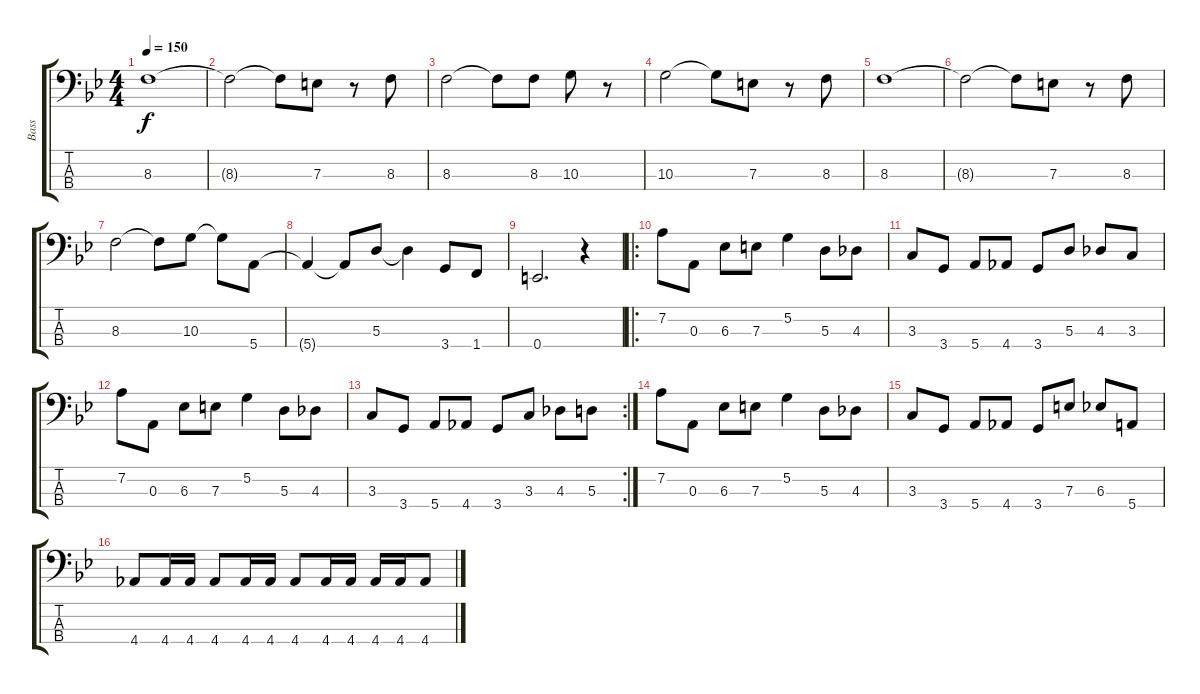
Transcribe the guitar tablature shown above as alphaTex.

\track ("Bass" "Bass") {instrument electricbassfinger}
\staff {score tabs}
\tuning (G2 D2 A1 E1) {hide}
\ts (4 4)
\tempo 150
\clef f4
\ks bb
8.3.1{dy f} |
8.3{t}.2 8.3{t}.8 7.3.8 r.8 8.3.8 |
8.3.2 8.3{t}.8 8.3.8 10.3.8 r.8 |
10.3.2 10.3{t}.8 7.3.8 r.8 8.3.8 |
8.3.1 |
8.3{t}.2 8.3{t}.8 7.3.8 r.8 8.3.8 |
8.3.2 8.3{t}.8 10.3.8 10.3{t}.8 5.4.8 |
5.4{t}.4 5.4{t}.8 5.3.8 5.3{t}.4 3.4.8 1.4.8 |
0.4.2{d} r.4 |
\ro
7.2.8 0.3.8 6.3.8 7.3.8 5.2.4 5.3.8 4.3.8 |
3.3.8 3.4.8 5.4.8 4.4.8 3.4.8 5.3.8 4.3.8 3.3.8 |
7.2.8 0.3.8 6.3.8 7.3.8 5.2.4 5.3.8 4.3.8 |
\rc 2
3.3.8 3.4.8 5.4.8 4.4.8 3.4.8 3.3.8 4.3.8 5.3.8 |
7.2.8 0.3.8 6.3.8 7.3.8 5.2.4 5.3.8 4.3.8 |
3.3.8 3.4.8 5.4.8 4.4.8 3.4.8 7.3.8 6.3.8 5.4.8 |
4.4.8 4.4.16 4.4.16 4.4.8 4.4.16 4.4.16 4.4.8 4.4.16 4.4.16 4.4.16 4.4.16 4.4.8
